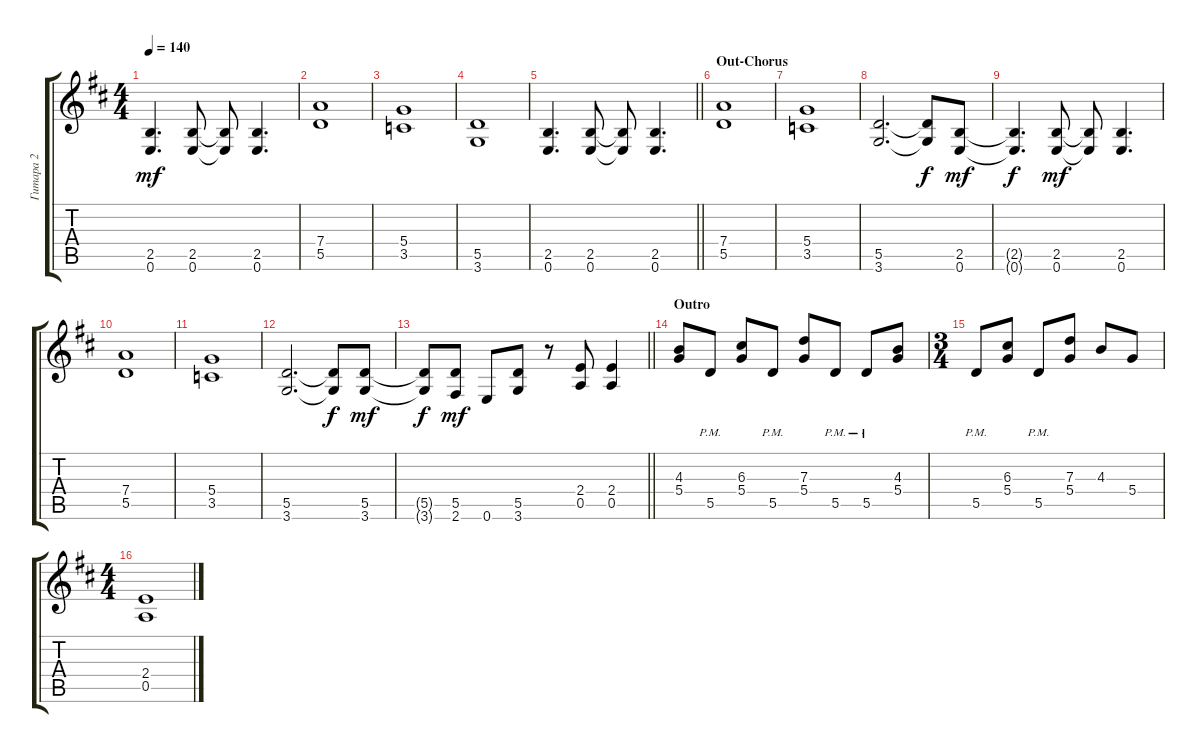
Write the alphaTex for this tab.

\track ("Гитара 2" "Гитара 2") {instrument distortionguitar}
\staff {score tabs}
\tuning (E4 B3 G3 D3 A2 E2) {hide}
\ts (4 4)
\tempo 140
\clef g2
\ks bminor
(2.5 0.6).4{d dy mf} (2.5 0.6).8 (2.5{t} 0.6{t}).8 (2.5 0.6).4{d} |
(7.4 5.5).1 |
(5.4 3.5).1 |
(5.5 3.6).1 |
\barLineRight lightlight
(2.5 0.6).4{d} (2.5 0.6).8 (2.5{t} 0.6{t}).8 (2.5 0.6).4{d} |
\section ("" "Out-Chorus")
(7.4 5.5).1 |
(5.4 3.5).1 |
(5.5 3.6).2{d} (5.5{t} 3.6{t}).8{dy f} (2.5 0.6).8{dy mf} |
(2.5{t} 0.6{t}).4{d dy f} (2.5 0.6).8{dy mf} (2.5{t} 0.6{t}).8 (2.5 0.6).4{d} |
(7.4 5.5).1 |
(5.4 3.5).1 |
(5.5 3.6).2{d} (5.5{t} 3.6{t}).8{dy f} (5.5 3.6).8{dy mf} |
\barLineRight lightlight
(5.5{t} 3.6{t}).8{dy f} (5.5 2.6).8{dy mf} 0.6.8 (5.5 3.6).8 r.8 (2.4 0.5).8 (2.4 0.5).4 |
\section ("" "Outro")
(4.3 5.4).8 5.5{pm}.8 (6.3 5.4).8 5.5{pm}.8 (7.3 5.4).8 5.5{pm}.8 5.5{pm}.8 (4.3 5.4).8 |
\ts (3 4)
5.5{pm}.8 (6.3 5.4).8 5.5{pm}.8 (7.3 5.4).8 4.3.8 5.4.8 |
\ts (4 4)
(2.4 0.5).1
